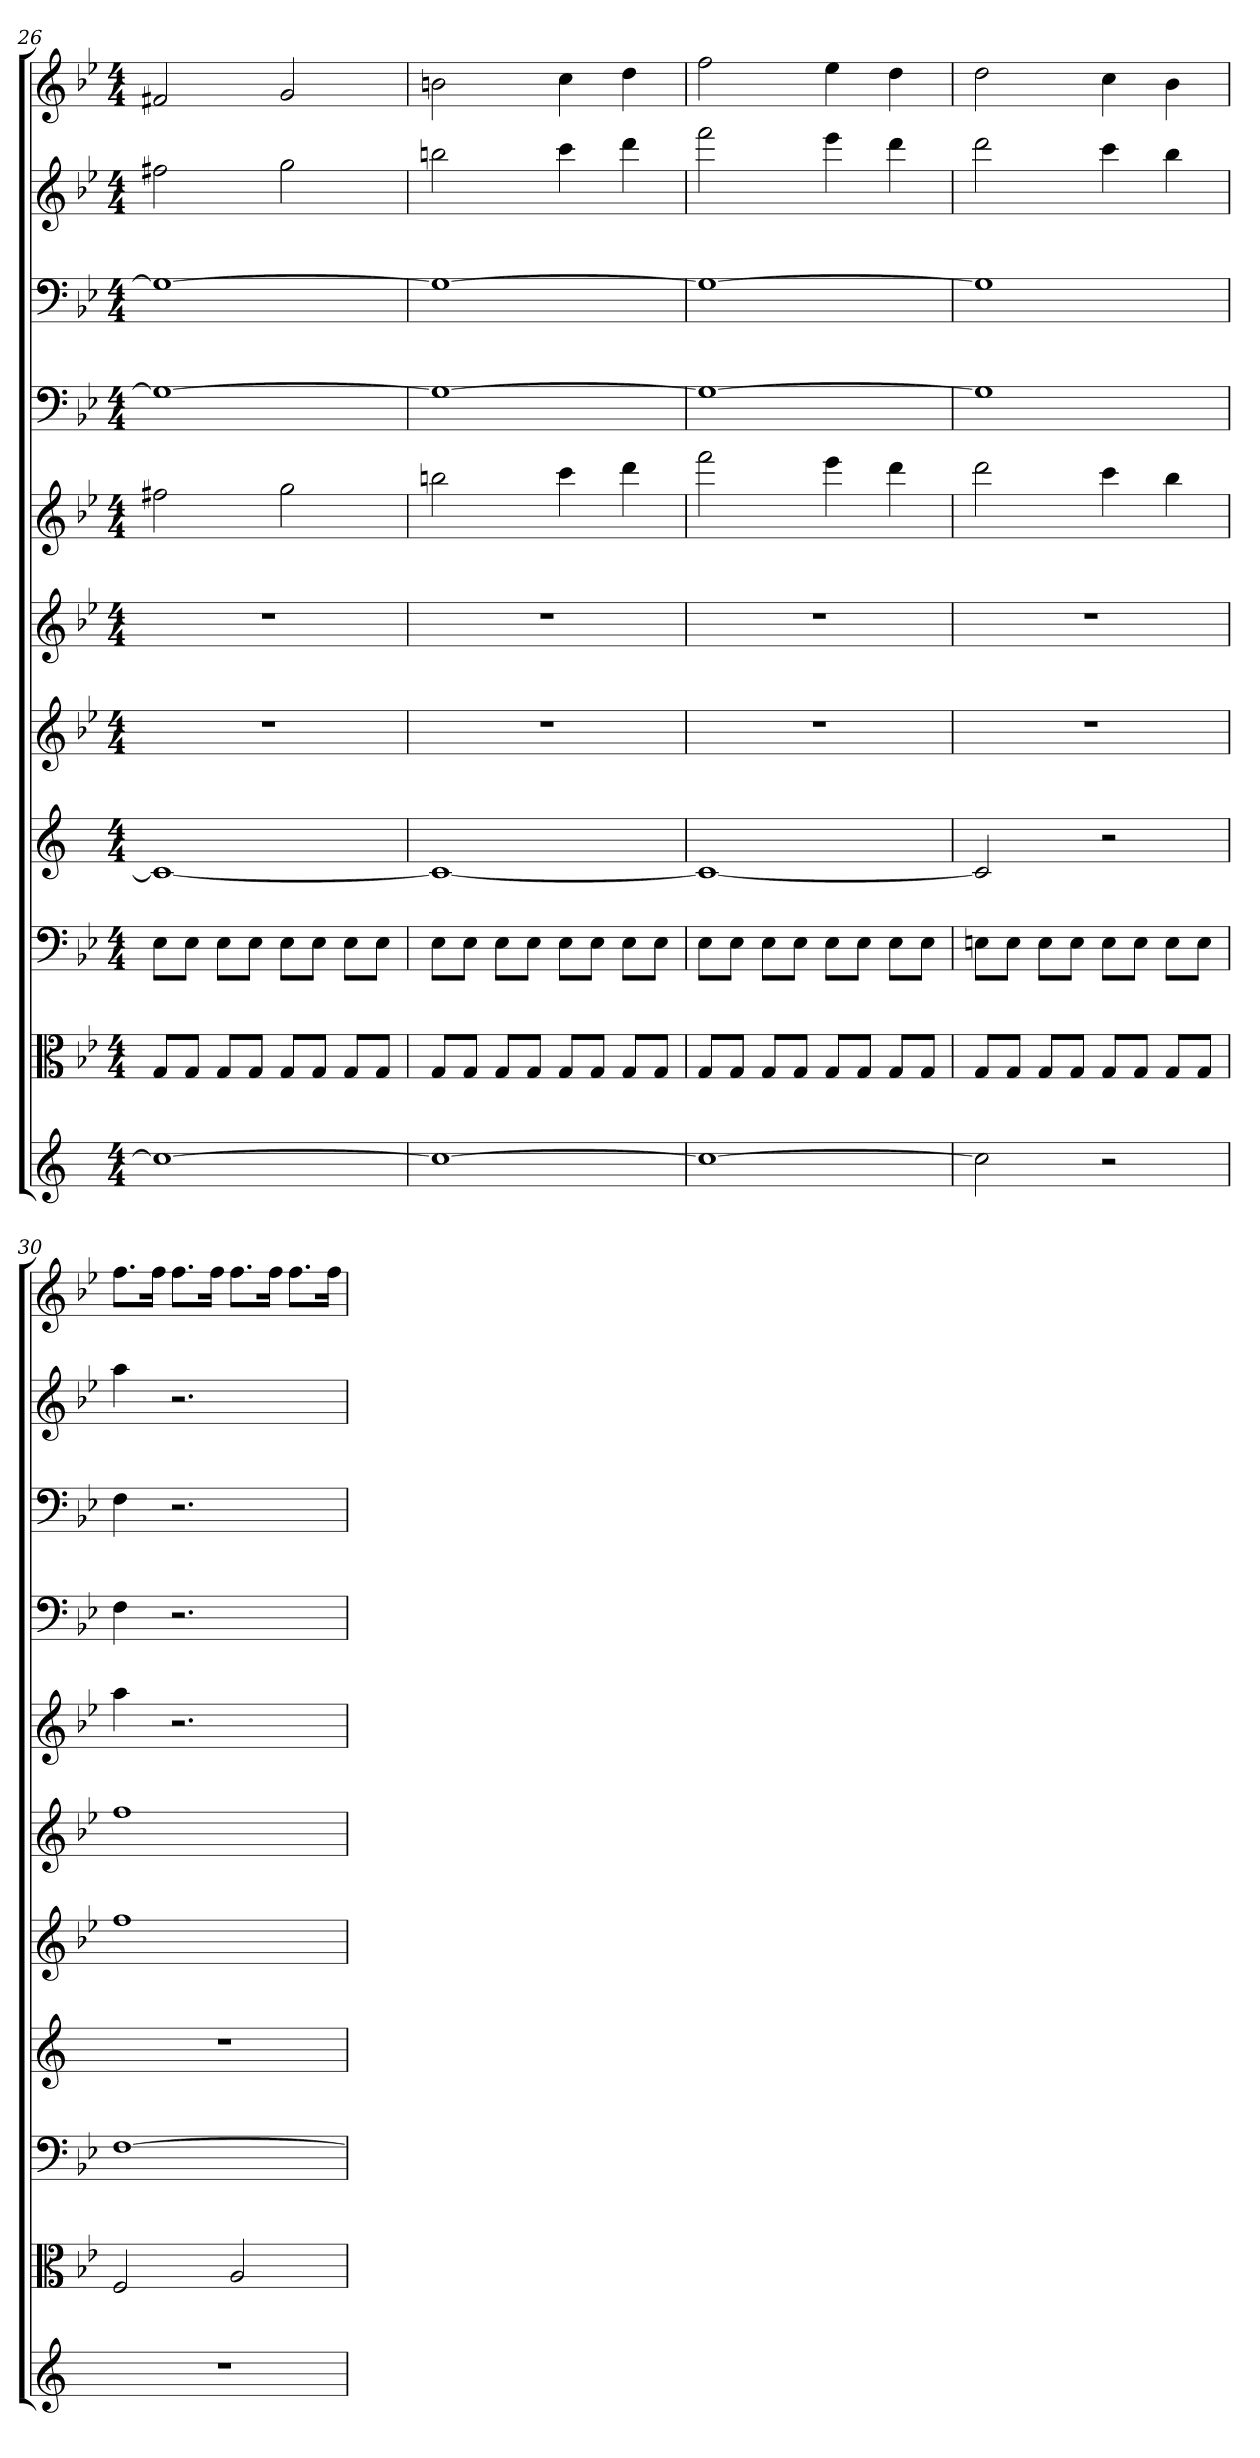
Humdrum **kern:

**kern	**kern	**kern	**kern	**kern	**kern	**kern	**kern	**kern	**kern	**kern
*part11	*part10	*part9	*part8	*part7	*part6	*part5	*part4	*part3	*part2	*part1
*staff11	*staff10	*staff9	*staff8	*staff7	*staff6	*staff5	*staff4	*staff3	*staff2	*staff1
*	*clefC3	*clefF4	*	*	*	*	*clefF4	*clefF4	*	*
*k[]	*k[b-e-]	*k[b-e-]	*k[]	*k[b-e-]	*k[b-e-]	*k[b-e-]	*k[b-e-]	*k[b-e-]	*k[b-e-]	*k[b-e-]
*M4/4	*M4/4	*M4/4	*M4/4	*M4/4	*M4/4	*M4/4	*M4/4	*M4/4	*M4/4	*M4/4
=26	=26	=26	=26	=26	=26	=26	=26	=26	=26	=26
1cc_	8G/L	8E-\L	1c_	1r	1r	2ff#X	1G_	1G_	2ff#X	2f#X
.	8G/J	8E-\J	.	.	.	.	.	.	.	.
.	8G/L	8E-\L	.	.	.	.	.	.	.	.
.	8G/J	8E-\J	.	.	.	.	.	.	.	.
.	8G/L	8E-\L	.	.	.	2gg	.	.	2gg	2g
.	8G/J	8E-\J	.	.	.	.	.	.	.	.
.	8G/L	8E-\L	.	.	.	.	.	.	.	.
.	8G/J	8E-\J	.	.	.	.	.	.	.	.
=27	=27	=27	=27	=27	=27	=27	=27	=27	=27	=27
1cc_	8G/L	8E-\L	1c_	1r	1r	2bbn	1G_	1G_	2bbn	2bn
.	8G/J	8E-\J	.	.	.	.	.	.	.	.
.	8G/L	8E-\L	.	.	.	.	.	.	.	.
.	8G/J	8E-\J	.	.	.	.	.	.	.	.
.	8G/L	8E-\L	.	.	.	4ccc	.	.	4ccc	4cc
.	8G/J	8E-\J	.	.	.	.	.	.	.	.
.	8G/L	8E-\L	.	.	.	4ddd	.	.	4ddd	4dd
.	8G/J	8E-\J	.	.	.	.	.	.	.	.
=28	=28	=28	=28	=28	=28	=28	=28	=28	=28	=28
1cc_	8G/L	8E-\L	1c_	1r	1r	2fff	1G_	1G_	2fff	2ff
.	8G/J	8E-\J	.	.	.	.	.	.	.	.
.	8G/L	8E-\L	.	.	.	.	.	.	.	.
.	8G/J	8E-\J	.	.	.	.	.	.	.	.
.	8G/L	8E-\L	.	.	.	4eee-	.	.	4eee-	4ee-
.	8G/J	8E-\J	.	.	.	.	.	.	.	.
.	8G/L	8E-\L	.	.	.	4ddd	.	.	4ddd	4dd
.	8G/J	8E-\J	.	.	.	.	.	.	.	.
=29	=29	=29	=29	=29	=29	=29	=29	=29	=29	=29
2cc]	8G/L	8En\L	2c]	1r	1r	2ddd	1G]	1G]	2ddd	2dd
.	8G/J	8E\J	.	.	.	.	.	.	.	.
.	8G/L	8E\L	.	.	.	.	.	.	.	.
.	8G/J	8E\J	.	.	.	.	.	.	.	.
2r	8G/L	8E\L	2r	.	.	4ccc	.	.	4ccc	4cc
.	8G/J	8E\J	.	.	.	.	.	.	.	.
.	8G/L	8E\L	.	.	.	4bb-	.	.	4bb-	4b-
.	8G/J	8E\J	.	.	.	.	.	.	.	.
=30	=30	=30	=30	=30	=30	=30	=30	=30	=30	=30
1r	2F	[1F	1r	1ff	1ff	4aa	4F	4F	4aa	8.ffL
.	.	.	.	.	.	.	.	.	.	16ffJk
.	.	.	.	.	.	2.r	2.r	2.r	2.r	8.ffL
.	.	.	.	.	.	.	.	.	.	16ffJk
.	2A	.	.	.	.	.	.	.	.	8.ffL
.	.	.	.	.	.	.	.	.	.	16ffJk
.	.	.	.	.	.	.	.	.	.	8.ffL
.	.	.	.	.	.	.	.	.	.	16ffJk
=	=	=	=	=	=	=	=	=	=	=
*-	*-	*-	*-	*-	*-	*-	*-	*-	*-	*-
